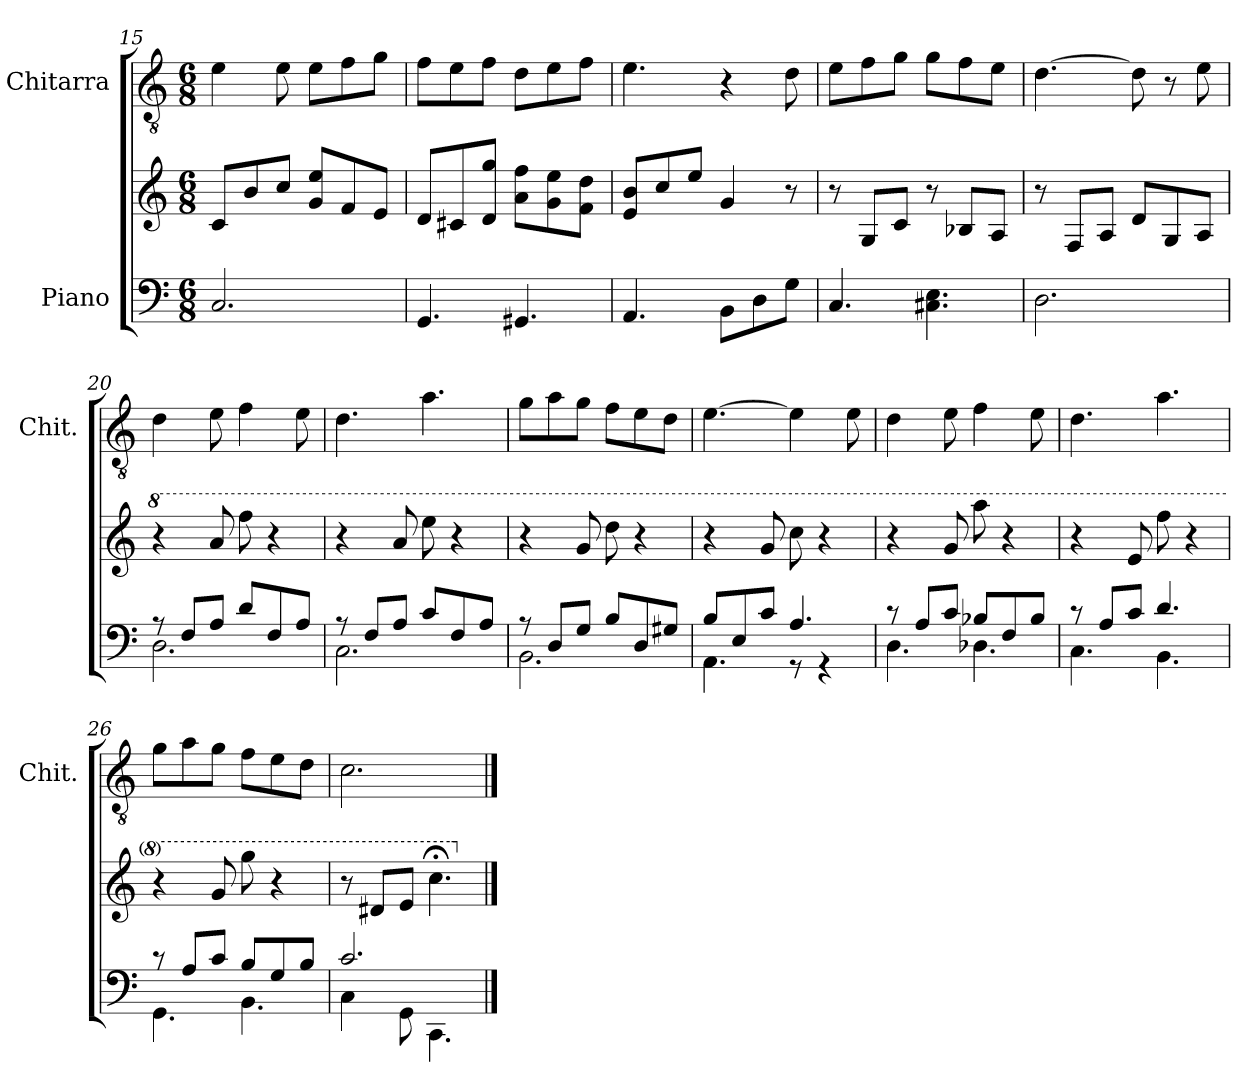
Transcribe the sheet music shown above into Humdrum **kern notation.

**kern	**kern	**kern
*part2	*part2	*part1
*staff3	*staff2	*staff1
*I"Piano	*	*I"Chitarra
*	*	*I'Chit.
*clefF4	*clefG2	*clefGv2
*k[]	*k[]	*k[]
*M6/8	*M6/8	*M6/8
=15	=15	=15
2.C/	8c/L	4e\
.	8b/	.
.	8cc/J	8e\
.	8g/ 8ee/L	8e\L
.	8f/	8f\
.	8e/J	8g\J
=16	=16	=16
4.GG/	8d/L	8f\L
.	8c#X/	8e\
.	8d/ 8gg/J	8f\J
4.GG#X/	8a\ 8ff\L	8d\L
.	8g\ 8ee\	8e\
.	8f\ 8dd\J	8f\J
=17	=17	=17
4.AA/	8e/ 8b/L	4.e\
.	8cc/	.
.	8ee/J	.
8BB\L	4g/	4r
8D\	.	.
8G\J	8r	8d\
=18	=18	=18
4.C/	8r	8e\L
.	8G/L	8f\
.	8c/J	8g\J
4.C#X\ 4.E\	8r	8g\L
.	8B-X/L	8f\
.	8A/J	8e\J
=19	=19	=19
2.D\	8r	[4.d\
.	8F/L	.
.	8A/J	.
.	8d/L	8d\]
.	8G/	8r
.	8A/J	8e\
=20	=20	=20
*^	*	*
*	*	*8va	*
8r	2.D\	4r	4d\
8F/L	.	.	.
8A/J	.	8aa/	8e\
8d/L	.	8fff\	4f\
8F/	.	4r	.
8A/J	.	.	8e\
!!LO:LB:g=z
=21	=21	=21	=21
8r	2.C\	4r	4.d\
8F/L	.	.	.
8A/J	.	8aa/	.
8c/L	.	8eee\	4.a\
8F/	.	4r	.
8A/J	.	.	.
=22	=22	=22	=22
8r	2.BB\	4r	8g\L
8D/L	.	.	8a\
8G/J	.	8gg/	8g\J
8B/L	.	8ddd\	8f\L
8D/	.	4r	8e\
8G#X/J	.	.	8d\J
=23	=23	=23	=23
8B/L	4.AA\	4r	[4.e\
8E/	.	.	.
8c/J	.	8gg/	.
4.A/	8r	8ccc\	4e\]
.	4r	4r	.
.	.	.	8e\
=24	=24	=24	=24
8r	4.D\	4r	4d\
8A/L	.	.	.
8c/J	.	8gg/	8e\
8B-X/L	4.D-X\	8aaa\	4f\
8F/	.	4r	.
8B-/J	.	.	8e\
=25	=25	=25	=25
8r	4.C\	4r	4.d\
8A/L	.	.	.
8c/J	.	8ee/	.
4.d/	4.BB\	8fff\	4.a\
.	.	4r	.
=26	=26	=26	=26
8r	4.GG\	4r	8g\L
8A/L	.	.	8a\
8c/J	.	8gg/	8g\J
8B/L	4.BB\	8ggg\	8f\L
8G/	.	4r	8e\
8B/J	.	.	8d\J
=27	=27	=27	=27
2.c/	4C\	8r	2.c\
.	.	8dd#X/L	.
.	8GG\	8ee/J	.
.	4.CC\	4.ccc;<\	.
*	*	*X8va	*
*v	*v	*	*
==	==	==
*-	*-	*-
